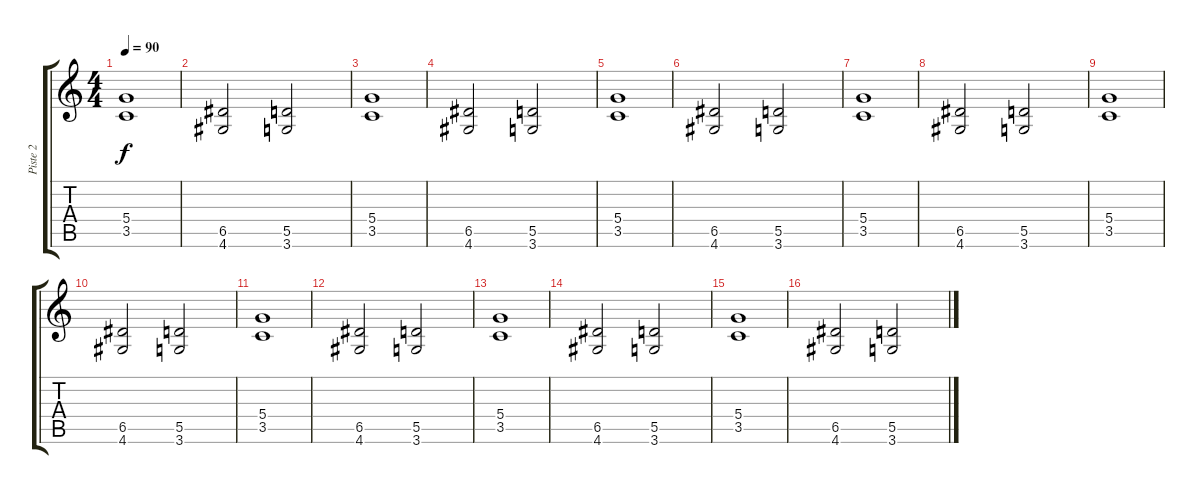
\track ("Piste 2" "Piste 2") {instrument distortionguitar}
\staff {score tabs}
\tuning (E4 B3 G3 D3 A2 E2) {hide}
\ts (4 4)
\tempo 90
\clef g2
\ks c
(5.4 3.5).1{dy f} |
(6.5 4.6).2 (5.5 3.6).2 |
(5.4 3.5).1 |
(6.5 4.6).2 (5.5 3.6).2 |
(5.4 3.5).1 |
(6.5 4.6).2 (5.5 3.6).2 |
(5.4 3.5).1 |
(6.5 4.6).2 (5.5 3.6).2 |
(5.4 3.5).1 |
(6.5 4.6).2 (5.5 3.6).2 |
(5.4 3.5).1 |
(6.5 4.6).2 (5.5 3.6).2 |
(5.4 3.5).1 |
(6.5 4.6).2 (5.5 3.6).2 |
(5.4 3.5).1 |
(6.5 4.6).2 (5.5 3.6).2
